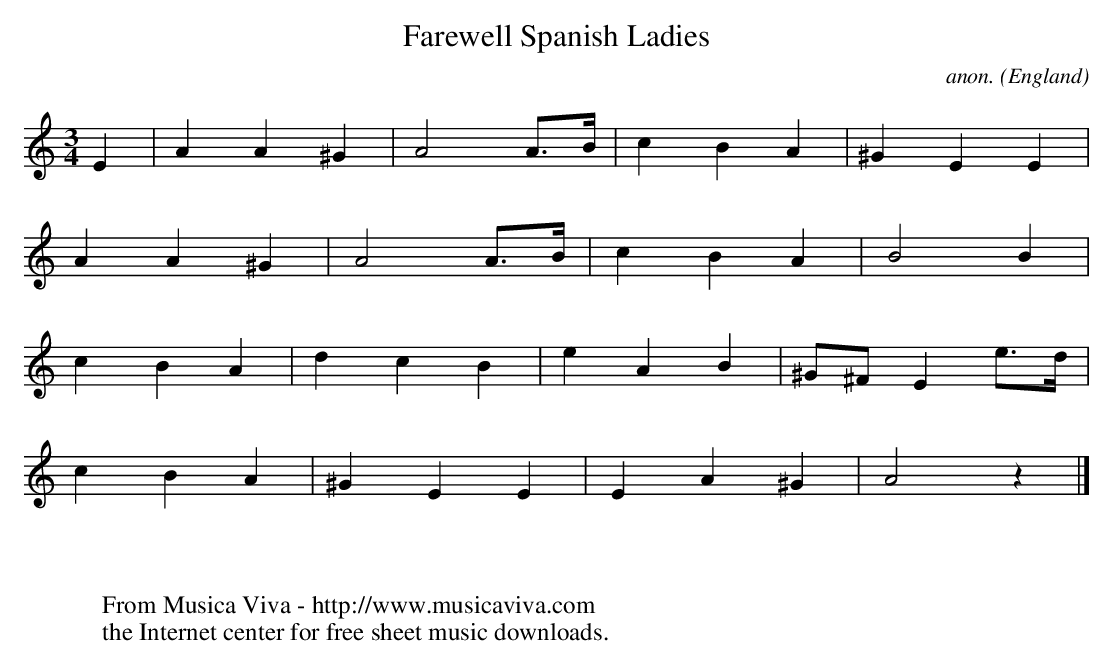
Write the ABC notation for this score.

X:1
T:Farewell Spanish Ladies
C:anon.
O:England
M:3/4
L:1/8
K:Am
E2|A2A2^G2|A4A>B|c2B2A2|^G2E2E2|
A2A2^G2|A4A>B|c2B2A2|B4B2|
c2B2A2|d2c2B2|e2A2B2|^G^FE2e>d|
c2B2A2|^G2E2E2|E2A2^G2|A4z2|]
W:
W:
W:  From Musica Viva - http://www.musicaviva.com
W:  the Internet center for free sheet music downloads.
